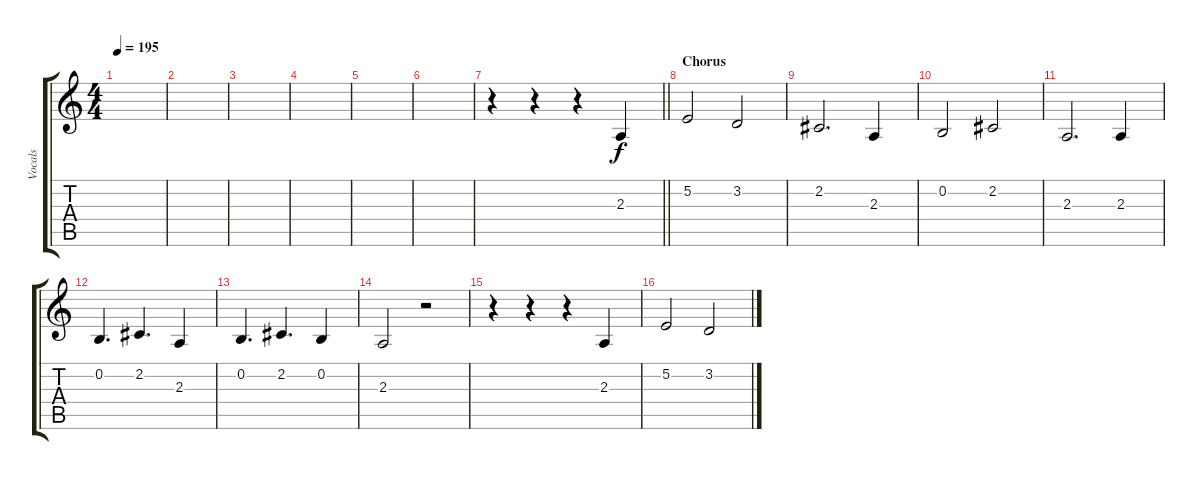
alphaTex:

\track ("Vocals" "Vocals") {instrument altosax}
\staff {score tabs}
\tuning (E4 B3 G3 D3 A2 E2) {hide}
\ts (4 4)
\tempo 195
\clef g2
\ks c
|
|
|
|
|
|
\barLineRight lightlight
r.4 r.4 r.4 2.3.4 |
\section ("" "Chorus")
5.2.2 3.2.2 |
2.2.2{d} 2.3.4 |
0.2.2 2.2.2 |
2.3.2{d} 2.3.4 |
0.2.4{d} 2.2.4{d} 2.3.4 |
0.2.4{d} 2.2.4{d} 0.2.4 |
2.3.2 r.2 |
r.4 r.4 r.4 2.3.4 |
5.2.2 3.2.2
